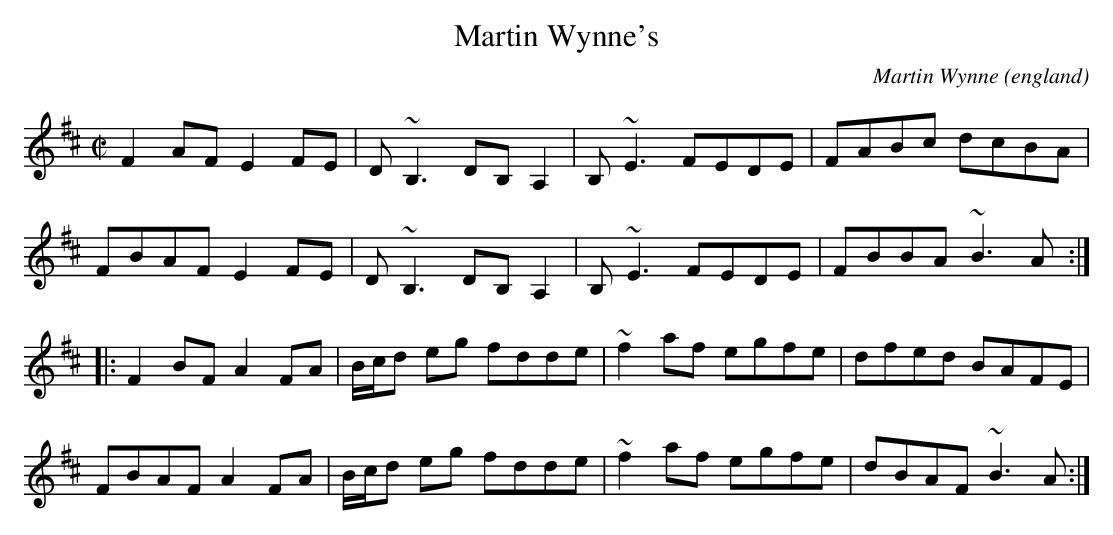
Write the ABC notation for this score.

X:1
T:Martin Wynne's
O:england
M:C|
L:1/8
C:Martin Wynne
K:Bm
F2AF E2FE|D~B,3 DB,A,2|B,~E3 FEDE|FABc dcBA|
FBAF E2FE|D~B,3 DB,A,2|B,~E3 FEDE|FBBA ~B3A:|
|:F2BF A2FA|B/2c/2d eg fdde|~f2af egfe|dfed BAFE|
FBAF A2FA|B/2c/2d eg fdde|~f2af egfe|dBAF ~B3A:|
